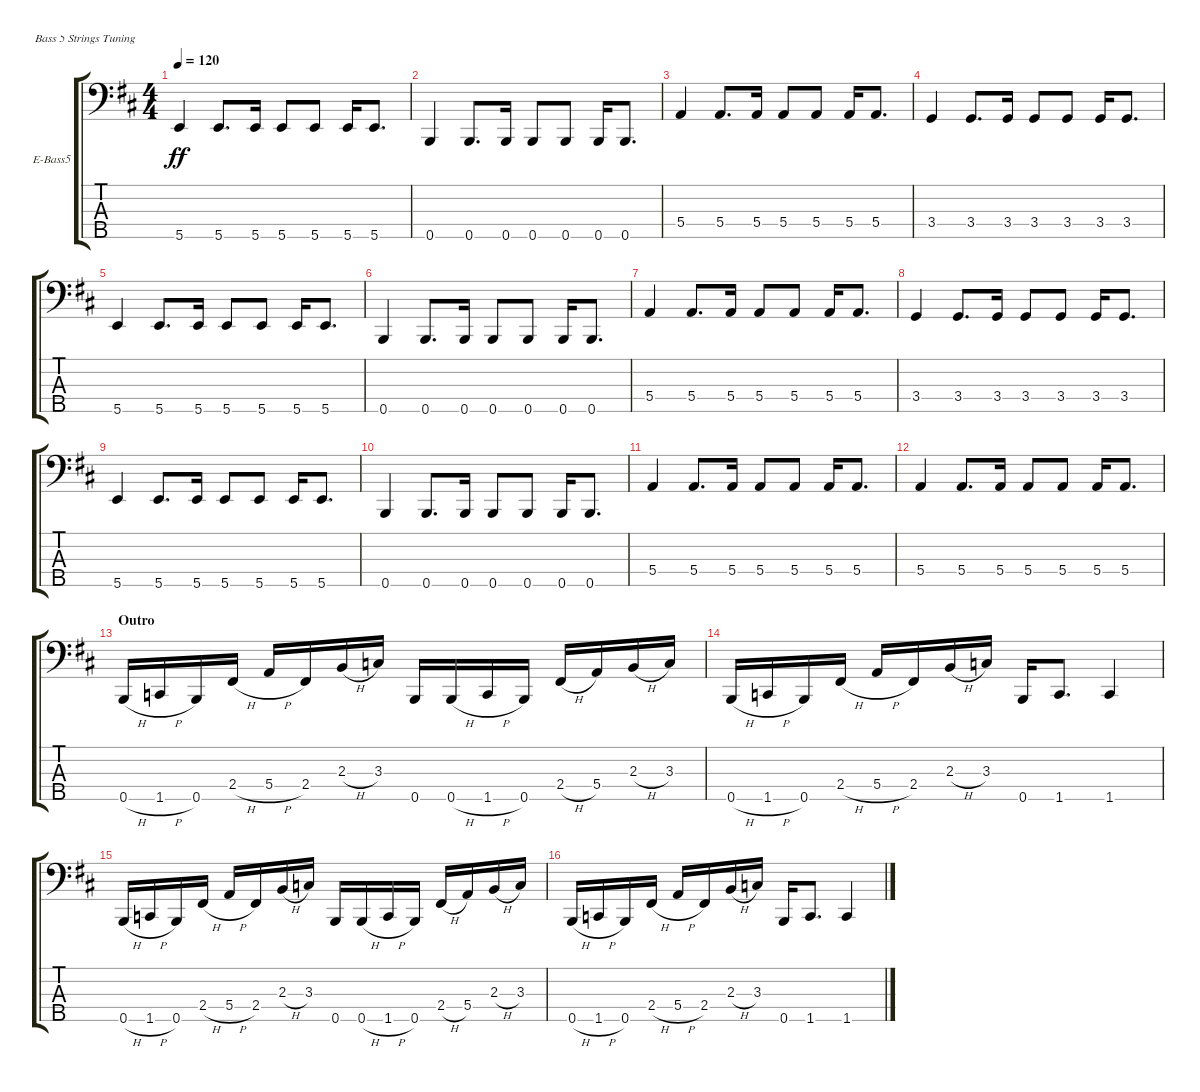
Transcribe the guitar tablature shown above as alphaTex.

\defaultSystemsLayout 4
\bracketExtendMode groupsimilarinstruments
\firstSystemTrackNameOrientation horizontal
\otherSystemsTrackNameOrientation horizontal
\track ("Wolf" "E-Bass5") {instrument electricbassfinger}
\staff {score tabs}
\tuning (G2 D2 A1 E1 B0)
\ts (4 4)
\tempo 120
\clef f4
\ks bminor
5.5.4{dy ff} 5.5.8{d} 5.5.16 5.5.8 5.5.8 5.5.16 5.5.8{d} |
0.5.4 0.5.8{d} 0.5.16 0.5.8 0.5.8 0.5.16 0.5.8{d} |
5.4.4 5.4.8{d} 5.4.16 5.4.8 5.4.8 5.4.16 5.4.8{d} |
3.4.4 3.4.8{d} 3.4.16 3.4.8 3.4.8 3.4.16 3.4.8{d} |
5.5.4 5.5.8{d} 5.5.16 5.5.8 5.5.8 5.5.16 5.5.8{d} |
0.5.4 0.5.8{d} 0.5.16 0.5.8 0.5.8 0.5.16 0.5.8{d} |
5.4.4 5.4.8{d} 5.4.16 5.4.8 5.4.8 5.4.16 5.4.8{d} |
3.4.4 3.4.8{d} 3.4.16 3.4.8 3.4.8 3.4.16 3.4.8{d} |
5.5.4 5.5.8{d} 5.5.16 5.5.8 5.5.8 5.5.16 5.5.8{d} |
0.5.4 0.5.8{d} 0.5.16 0.5.8 0.5.8 0.5.16 0.5.8{d} |
5.4.4 5.4.8{d} 5.4.16 5.4.8 5.4.8 5.4.16 5.4.8{d} |
5.4.4 5.4.8{d} 5.4.16 5.4.8 5.4.8 5.4.16 5.4.8{d} |
\section ("" "Outro")
0.5{h}.16 1.5{h}.16 0.5.16 2.4{h}.16 5.4{h}.16 2.4.16 2.3{h}.16 3.3.16 0.5.16 0.5{h}.16 1.5{h}.16 0.5.16 2.4{h}.16 5.4.16 2.3{h}.16 3.3.16 |
0.5{h}.16 1.5{h}.16 0.5.16 2.4{h}.16 5.4{h}.16 2.4.16 2.3{h}.16 3.3.16 0.5.16 1.5.8{d} 1.5.4 |
0.5{h}.16 1.5{h}.16 0.5.16 2.4{h}.16 5.4{h}.16 2.4.16 2.3{h}.16 3.3.16 0.5.16 0.5{h}.16 1.5{h}.16 0.5.16 2.4{h}.16 5.4.16 2.3{h}.16 3.3.16 |
0.5{h}.16 1.5{h}.16 0.5.16 2.4{h}.16 5.4{h}.16 2.4.16 2.3{h}.16 3.3.16 0.5.16 1.5.8{d} 1.5.4
